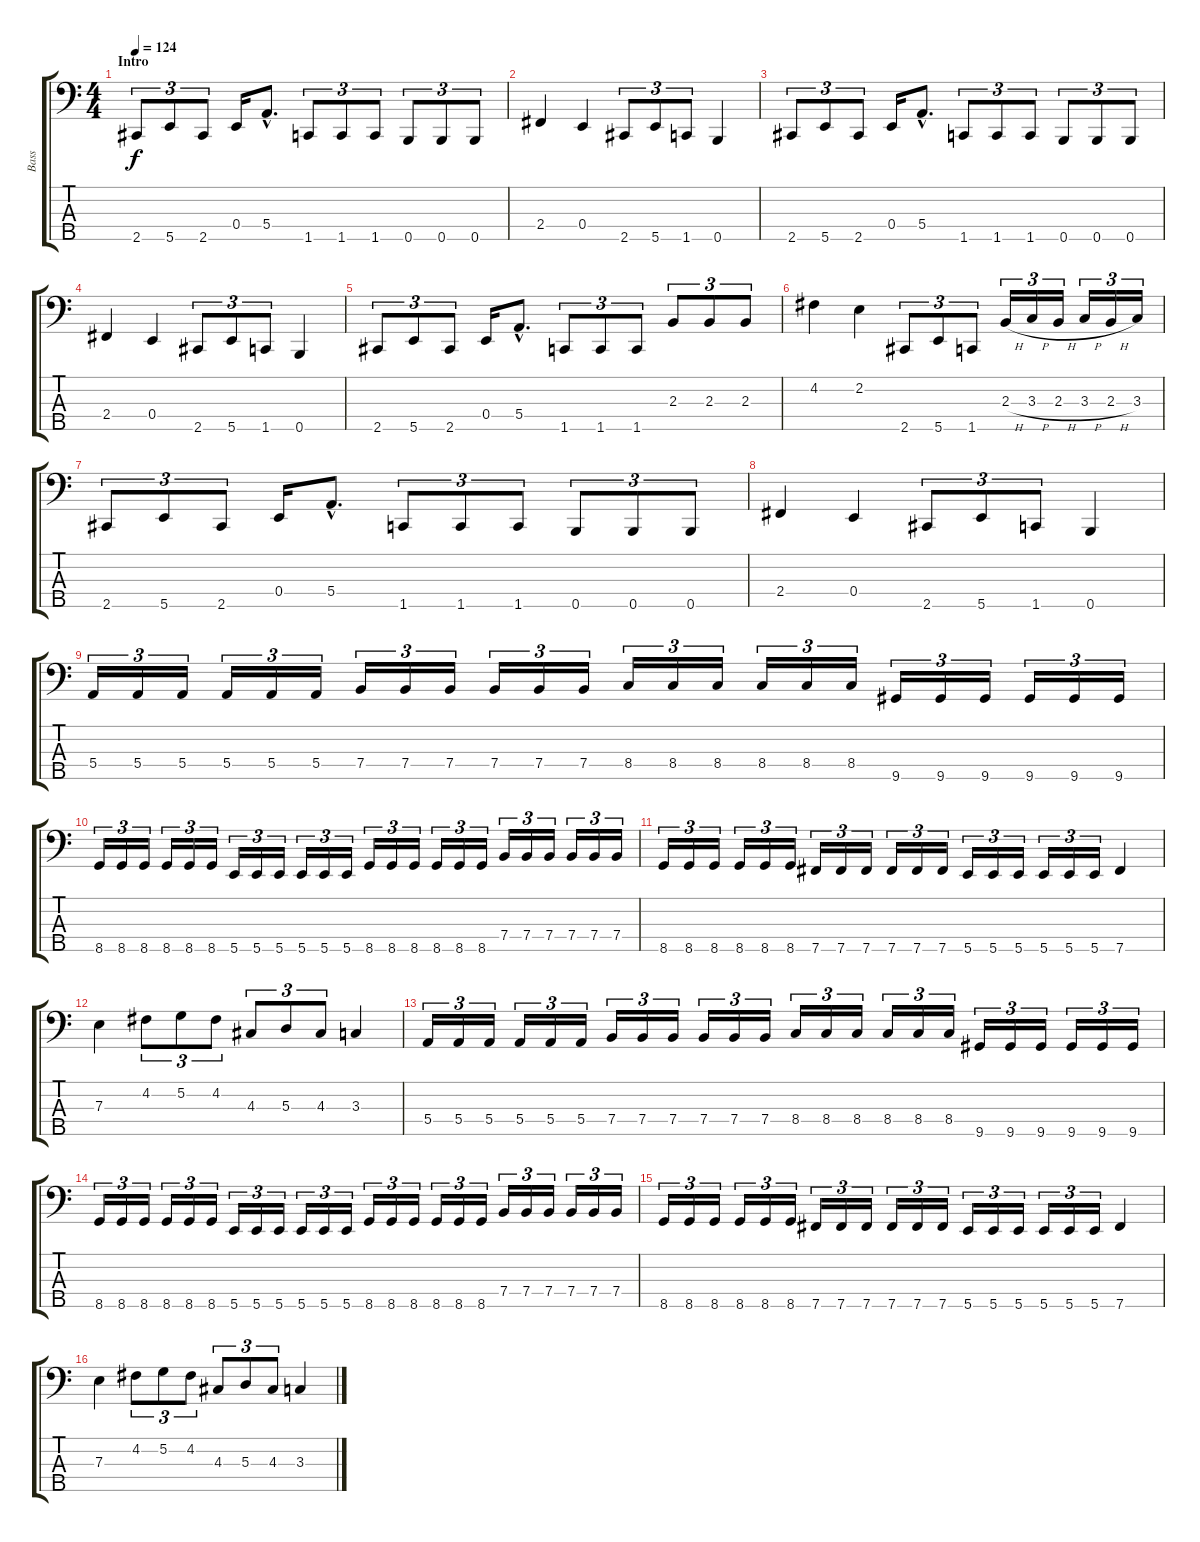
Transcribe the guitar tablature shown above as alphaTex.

\track ("Bass" "Bass") {instrument electricbasspick}
\staff {score tabs}
\tuning (G2 D2 A1 E1 B0) {hide}
\ts (4 4)
\section ("" "Intro")
\tempo 124
\clef f4
\ks c
2.5.8{tu (3 2) dy f instrument electricbasspick} 5.5.8{tu (3 2)} 2.5.8{tu (3 2)} 0.4.16 5.4{hac}.8{d} 1.5.8{tu (3 2)} 1.5.8{tu (3 2)} 1.5.8{tu (3 2)} 0.5.8{tu (3 2)} 0.5.8{tu (3 2)} 0.5.8{tu (3 2)} |
2.4.4 0.4.4 2.5.8{tu (3 2)} 5.5.8{tu (3 2)} 1.5.8{tu (3 2)} 0.5.4 |
2.5.8{tu (3 2)} 5.5.8{tu (3 2)} 2.5.8{tu (3 2)} 0.4.16 5.4{hac}.8{d} 1.5.8{tu (3 2)} 1.5.8{tu (3 2)} 1.5.8{tu (3 2)} 0.5.8{tu (3 2)} 0.5.8{tu (3 2)} 0.5.8{tu (3 2)} |
2.4.4 0.4.4 2.5.8{tu (3 2)} 5.5.8{tu (3 2)} 1.5.8{tu (3 2)} 0.5.4 |
2.5.8{tu (3 2)} 5.5.8{tu (3 2)} 2.5.8{tu (3 2)} 0.4.16 5.4{hac}.8{d} 1.5.8{tu (3 2)} 1.5.8{tu (3 2)} 1.5.8{tu (3 2)} 2.3.8{tu (3 2)} 2.3.8{tu (3 2)} 2.3.8{tu (3 2)} |
4.2.4 2.2.4 2.5.8{tu (3 2)} 5.5.8{tu (3 2)} 1.5.8{tu (3 2)} 2.3{h}.16{tu (3 2)} 3.3{h}.16{tu (3 2)} 2.3{h}.16{tu (3 2)} 3.3{h}.16{tu (3 2)} 2.3{h}.16{tu (3 2)} 3.3.16{tu (3 2)} |
2.5.8{tu (3 2)} 5.5.8{tu (3 2)} 2.5.8{tu (3 2)} 0.4.16 5.4{hac}.8{d} 1.5.8{tu (3 2)} 1.5.8{tu (3 2)} 1.5.8{tu (3 2)} 0.5.8{tu (3 2)} 0.5.8{tu (3 2)} 0.5.8{tu (3 2)} |
2.4.4 0.4.4 2.5.8{tu (3 2)} 5.5.8{tu (3 2)} 1.5.8{tu (3 2)} 0.5.4 |
5.4.16{tu (3 2)} 5.4.16{tu (3 2)} 5.4.16{tu (3 2)} 5.4.16{tu (3 2)} 5.4.16{tu (3 2)} 5.4.16{tu (3 2)} 7.4.16{tu (3 2)} 7.4.16{tu (3 2)} 7.4.16{tu (3 2)} 7.4.16{tu (3 2)} 7.4.16{tu (3 2)} 7.4.16{tu (3 2)} 8.4.16{tu (3 2)} 8.4.16{tu (3 2)} 8.4.16{tu (3 2)} 8.4.16{tu (3 2)} 8.4.16{tu (3 2)} 8.4.16{tu (3 2)} 9.5.16{tu (3 2)} 9.5.16{tu (3 2)} 9.5.16{tu (3 2)} 9.5.16{tu (3 2)} 9.5.16{tu (3 2)} 9.5.16{tu (3 2)} |
8.5.16{tu (3 2)} 8.5.16{tu (3 2)} 8.5.16{tu (3 2)} 8.5.16{tu (3 2)} 8.5.16{tu (3 2)} 8.5.16{tu (3 2)} 5.5.16{tu (3 2)} 5.5.16{tu (3 2)} 5.5.16{tu (3 2)} 5.5.16{tu (3 2)} 5.5.16{tu (3 2)} 5.5.16{tu (3 2)} 8.5.16{tu (3 2)} 8.5.16{tu (3 2)} 8.5.16{tu (3 2)} 8.5.16{tu (3 2)} 8.5.16{tu (3 2)} 8.5.16{tu (3 2)} 7.4.16{tu (3 2)} 7.4.16{tu (3 2)} 7.4.16{tu (3 2)} 7.4.16{tu (3 2)} 7.4.16{tu (3 2)} 7.4.16{tu (3 2)} |
8.5.16{tu (3 2)} 8.5.16{tu (3 2)} 8.5.16{tu (3 2)} 8.5.16{tu (3 2)} 8.5.16{tu (3 2)} 8.5.16{tu (3 2)} 7.5.16{tu (3 2)} 7.5.16{tu (3 2)} 7.5.16{tu (3 2)} 7.5.16{tu (3 2)} 7.5.16{tu (3 2)} 7.5.16{tu (3 2)} 5.5.16{tu (3 2)} 5.5.16{tu (3 2)} 5.5.16{tu (3 2)} 5.5.16{tu (3 2)} 5.5.16{tu (3 2)} 5.5.16{tu (3 2)} 7.5.4 |
7.3.4 4.2.8{tu (3 2)} 5.2.8{tu (3 2)} 4.2.8{tu (3 2)} 4.3.8{tu (3 2)} 5.3.8{tu (3 2)} 4.3.8{tu (3 2)} 3.3.4 |
5.4.16{tu (3 2)} 5.4.16{tu (3 2)} 5.4.16{tu (3 2)} 5.4.16{tu (3 2)} 5.4.16{tu (3 2)} 5.4.16{tu (3 2)} 7.4.16{tu (3 2)} 7.4.16{tu (3 2)} 7.4.16{tu (3 2)} 7.4.16{tu (3 2)} 7.4.16{tu (3 2)} 7.4.16{tu (3 2)} 8.4.16{tu (3 2)} 8.4.16{tu (3 2)} 8.4.16{tu (3 2)} 8.4.16{tu (3 2)} 8.4.16{tu (3 2)} 8.4.16{tu (3 2)} 9.5.16{tu (3 2)} 9.5.16{tu (3 2)} 9.5.16{tu (3 2)} 9.5.16{tu (3 2)} 9.5.16{tu (3 2)} 9.5.16{tu (3 2)} |
8.5.16{tu (3 2)} 8.5.16{tu (3 2)} 8.5.16{tu (3 2)} 8.5.16{tu (3 2)} 8.5.16{tu (3 2)} 8.5.16{tu (3 2)} 5.5.16{tu (3 2)} 5.5.16{tu (3 2)} 5.5.16{tu (3 2)} 5.5.16{tu (3 2)} 5.5.16{tu (3 2)} 5.5.16{tu (3 2)} 8.5.16{tu (3 2)} 8.5.16{tu (3 2)} 8.5.16{tu (3 2)} 8.5.16{tu (3 2)} 8.5.16{tu (3 2)} 8.5.16{tu (3 2)} 7.4.16{tu (3 2)} 7.4.16{tu (3 2)} 7.4.16{tu (3 2)} 7.4.16{tu (3 2)} 7.4.16{tu (3 2)} 7.4.16{tu (3 2)} |
8.5.16{tu (3 2)} 8.5.16{tu (3 2)} 8.5.16{tu (3 2)} 8.5.16{tu (3 2)} 8.5.16{tu (3 2)} 8.5.16{tu (3 2)} 7.5.16{tu (3 2)} 7.5.16{tu (3 2)} 7.5.16{tu (3 2)} 7.5.16{tu (3 2)} 7.5.16{tu (3 2)} 7.5.16{tu (3 2)} 5.5.16{tu (3 2)} 5.5.16{tu (3 2)} 5.5.16{tu (3 2)} 5.5.16{tu (3 2)} 5.5.16{tu (3 2)} 5.5.16{tu (3 2)} 7.5.4 |
7.3.4 4.2.8{tu (3 2)} 5.2.8{tu (3 2)} 4.2.8{tu (3 2)} 4.3.8{tu (3 2)} 5.3.8{tu (3 2)} 4.3.8{tu (3 2)} 3.3.4
